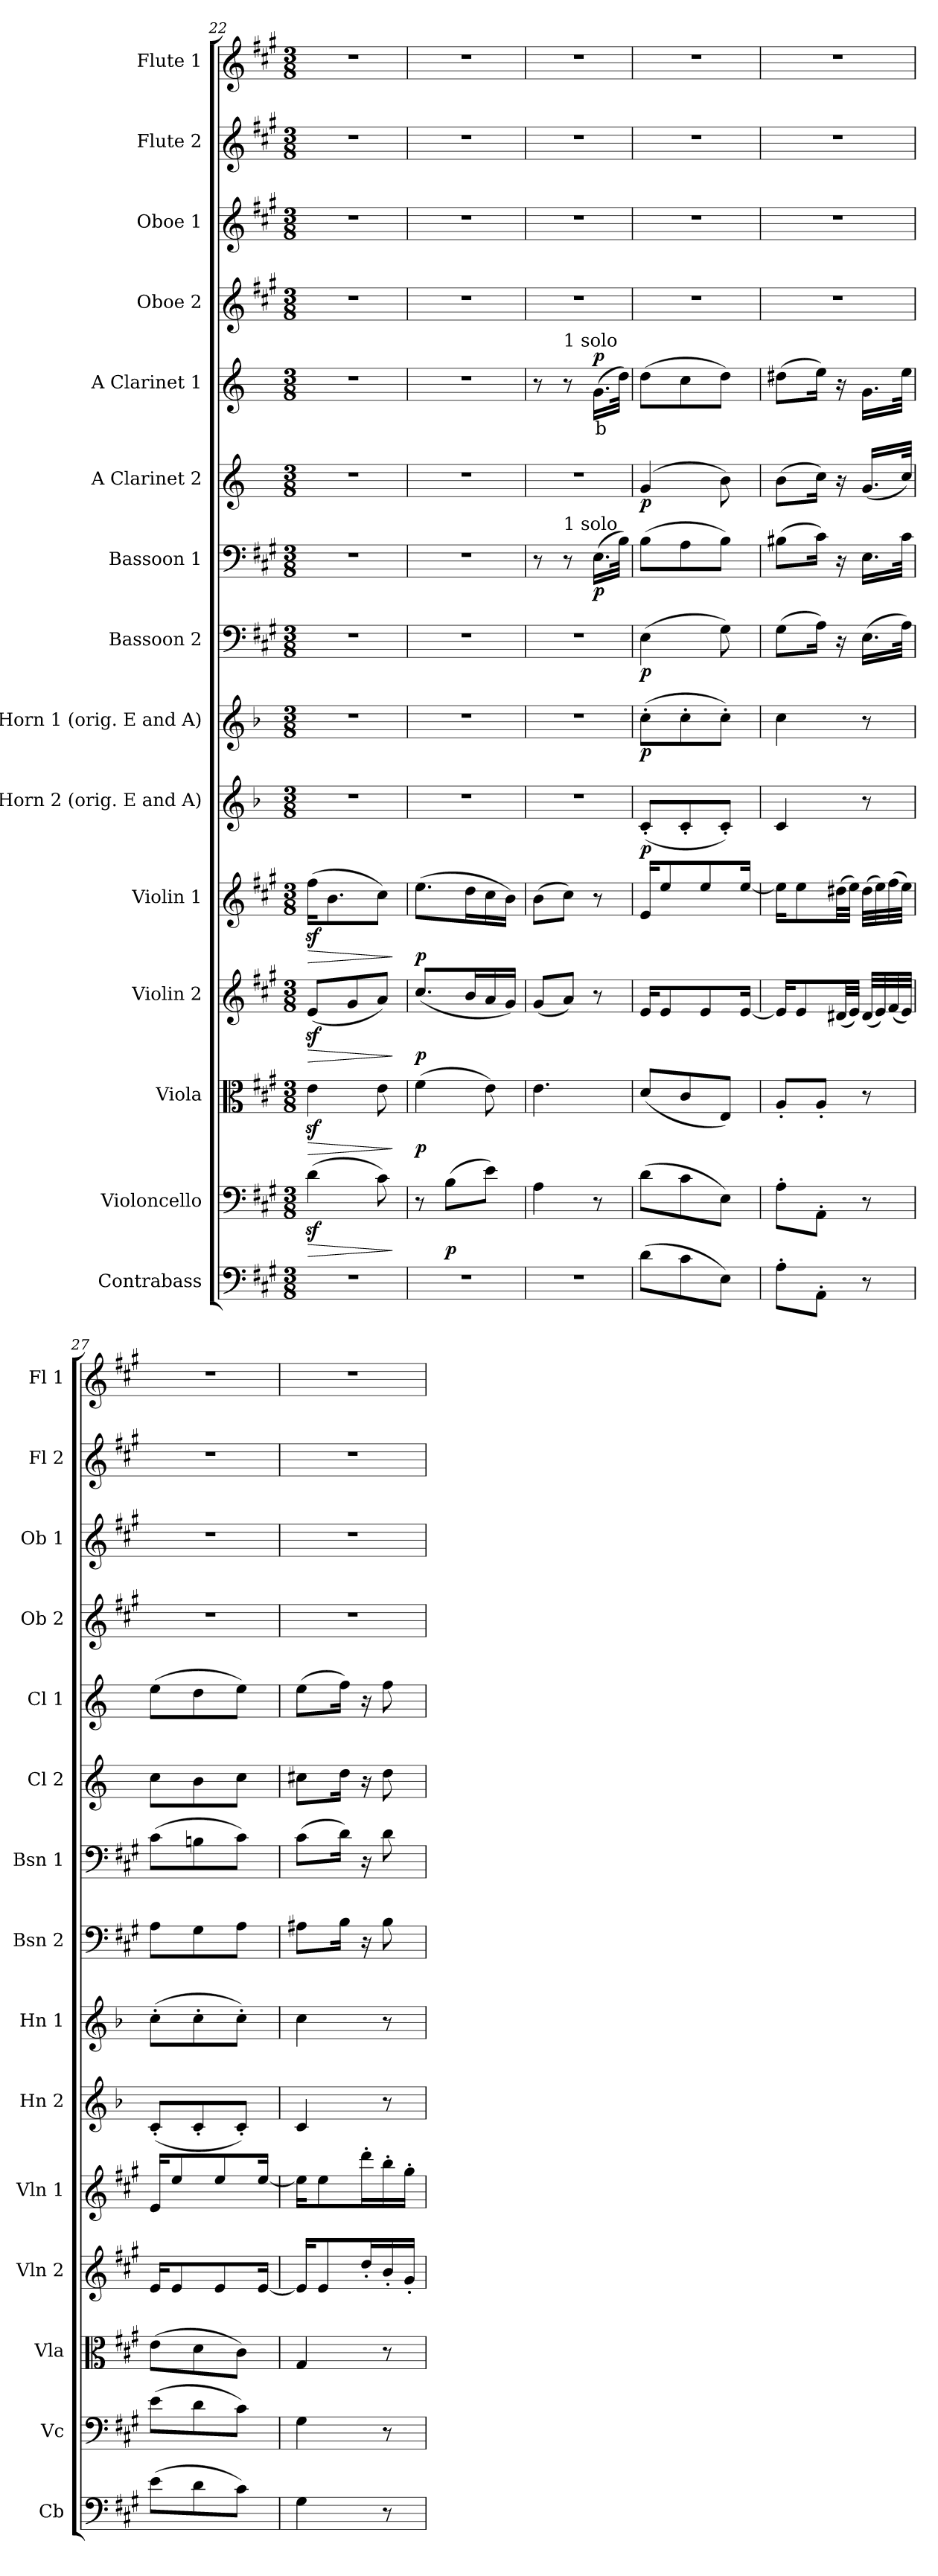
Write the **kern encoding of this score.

**kern	**kern	**dynam	**kern	**dynam	**kern	**dynam	**kern	**dynam	**kern	**dynam	**kern	**dynam	**kern	**dynam	**kern	**dynam	**kern	**dynam	**kern	**text	**dynam	**kern	**kern	**kern	**kern
*part15	*part14	*part14	*part13	*part13	*part12	*part12	*part11	*part11	*part10	*part10	*part9	*part9	*part8	*part8	*part7	*part7	*part6	*part6	*part5	*part5	*part5	*part4	*part3	*part2	*part1
*staff15	*staff14	*staff14	*staff13	*staff13	*staff12	*staff12	*staff11	*staff11	*staff10	*staff10	*staff9	*staff9	*staff8	*staff8	*staff7	*staff7	*staff6	*staff6	*staff5	*staff5	*staff5	*staff4	*staff3	*staff2	*staff1
*I"Contrabass	*I"Violoncello	*	*I"Viola	*	*I"Violin 2	*	*I"Violin 1	*	*I"E Horn 2 (orig. E and A)	*	*I"E Horn 1 (orig. E and A)	*	*I"Bassoon 2	*	*I"Bassoon 1	*	*I"A Clarinet 2	*	*I"A Clarinet 1	*	*	*I"Oboe 2	*I"Oboe 1	*I"Flute 2	*I"Flute 1
*I'Cb	*I'Vc	*	*I'Vla	*	*I'Vln 2	*	*I'Vln 1	*	*I'Hn 2	*	*I'Hn 1	*	*I'Bsn 2	*	*I'Bsn 1	*	*I'Cl 2	*	*I'Cl 1	*	*	*I'Ob 2	*I'Ob 1	*I'Fl 2	*I'Fl 1
*clefF4	*clefF4	*	*clefC3	*	*clefG2	*	*clefG2	*	*clefG2	*	*clefG2	*	*clefF4	*	*clefF4	*	*clefG2	*	*clefG2	*	*	*clefG2	*clefG2	*clefG2	*clefG2
*ITrd7c12	*	*	*	*	*	*	*	*	*ITrd5c8	*	*ITrd5c8	*	*	*	*	*	*ITrd2c3	*	*ITrd2c3	*	*	*	*	*	*
*k[f#c#g#]	*k[f#c#g#]	*	*k[f#c#g#]	*	*k[f#c#g#]	*	*k[f#c#g#]	*	*k[f#c#g#]	*	*k[f#c#g#]	*	*k[f#c#g#]	*	*k[f#c#g#]	*	*k[f#c#g#]	*	*k[f#c#g#]	*	*	*k[f#c#g#]	*k[f#c#g#]	*k[f#c#g#]	*k[f#c#g#]
*M3/8	*M3/8	*	*M3/8	*	*M3/8	*	*M3/8	*	*M3/8	*	*M3/8	*	*M3/8	*	*M3/8	*	*M3/8	*	*M3/8	*	*	*M3/8	*M3/8	*M3/8	*M3/8
=22	=22	=22	=22	=22	=22	=22	=22	=22	=22	=22	=22	=22	=22	=22	=22	=22	=22	=22	=22	=22	=22	=22	=22	=22	=22
!	!	!LO:HP:b	!	!LO:HP:b	!	!LO:HP:b	!	!LO:HP:b	!	!	!	!	!	!	!	!	!	!	!	!	!	!	!	!	!
4.r	(4dz<\	>	4ez<\	>	(8ez</L	>	(16ff#z<\KL	>	4.r	.	4.r	.	4.r	.	4.r	.	4.r	.	4.r	.	.	4.r	4.r	4.r	4.r
.	.	.	.	.	.	.	8.b\	.	.	.	.	.	.	.	.	.	.	.	.	.	.	.	.	.	.
.	.	.	.	.	8g#/	.	.	.	.	.	.	.	.	.	.	.	.	.	.	.	.	.	.	.	.
.	8c#\)	.	8e\	.	8a/J)	.	8cc#\J)	.	.	.	.	.	.	.	.	.	.	.	.	.	.	.	.	.	.
.	.	]	.	]	.	]	.	]	.	.	.	.	.	.	.	.	.	.	.	.	.	.	.	.	.
!!LO:PB:g=z
=23	=23	=23	=23	=23	=23	=23	=23	=23	=23	=23	=23	=23	=23	=23	=23	=23	=23	=23	=23	=23	=23	=23	=23	=23	=23
!	!	!	!	!LO:DY:b	!	!LO:DY:b	!	!LO:DY:b	!	!	!	!	!	!	!	!	!	!	!	!	!	!	!	!	!
4.r	8r	.	(4f#\	p	(8.cc#/L	p	(8.ee\L	p	4.r	.	4.r	.	4.r	.	4.r	.	4.r	.	4.r	.	.	4.r	4.r	4.r	4.r
!	!	!LO:DY:b	!	!	!	!	!	!	!	!	!	!	!	!	!	!	!	!	!	!	!	!	!	!	!
.	(8B\L	p	.	.	.	.	.	.	.	.	.	.	.	.	.	.	.	.	.	.	.	.	.	.	.
.	.	.	.	.	16b/L	.	16dd\L	.	.	.	.	.	.	.	.	.	.	.	.	.	.	.	.	.	.
.	8e\J)	.	8e\)	.	16a/	.	16cc#\	.	.	.	.	.	.	.	.	.	.	.	.	.	.	.	.	.	.
.	.	.	.	.	16g#/JJ)	.	16b\JJ)	.	.	.	.	.	.	.	.	.	.	.	.	.	.	.	.	.	.
=24	=24	=24	=24	=24	=24	=24	=24	=24	=24	=24	=24	=24	=24	=24	=24	=24	=24	=24	=24	=24	=24	=24	=24	=24	=24
4.r	4A\	.	4.e\	.	(8g#/L	.	(8b\L	.	4.r	.	4.r	.	4.r	.	8r	.	4.r	.	8r	.	.	4.r	4.r	4.r	4.r
!	!	!	!	!	!	!	!	!	!	!	!	!	!	!	!	!	!	!	!LO:TX:a:t=1 solo	!	!	!	!	!	!
!	!	!	!	!	!	!	!	!	!	!	!	!	!	!	!LO:TX:a:t=1 solo	!	!	!	!	!	!	!	!	!	!
.	.	.	.	.	8a/J)	.	8cc#\J)	.	.	.	.	.	.	.	8r	.	.	.	8r	.	.	.	.	.	.
!	!	!	!	!	!	!	!	!	!	!	!	!	!	!	!	!LO:DY:b	!	!	!	!LO:LY:b:color=#FF0000	!LO:DY:b	!	!	!	!
.	8r	.	.	.	8r	.	8r	.	.	.	.	.	.	.	(16.E\LL	p	.	.	(16.e\LL	b	p	.	.	.	.
.	.	.	.	.	.	.	.	.	.	.	.	.	.	.	32B\JJk)	.	.	.	32b\JJk)	.	.	.	.	.	.
=25	=25	=25	=25	=25	=25	=25	=25	=25	=25	=25	=25	=25	=25	=25	=25	=25	=25	=25	=25	=25	=25	=25	=25	=25	=25
!	!	!	!	!	!	!	!	!	!	!LO:DY:b	!	!LO:DY:b	!	!LO:DY:b	!	!	!	!LO:DY:b	!	!	!	!	!	!	!
(8D\L	(8d\L	.	(8d/L	.	16e/KL	.	16e/KL	.	(8E'/L	p	(8e'\L	p	(4E\	p	(8B\L	.	(4e/	p	(8b\L	.	.	4.r	4.r	4.r	4.r
.	.	.	.	.	8e/	.	8ee/	.	.	.	.	.	.	.	.	.	.	.	.	.	.	.	.	.	.
8C#\	8c#\	.	8c#/	.	.	.	.	.	8E'/	.	8e'\	.	.	.	8A\	.	.	.	8a\	.	.	.	.	.	.
.	.	.	.	.	8e/	.	8ee/	.	.	.	.	.	.	.	.	.	.	.	.	.	.	.	.	.	.
8EE\J)	8E\J)	.	8E/J)	.	.	.	.	.	8E'/J)	.	8e'\J)	.	8G#\)	.	8B\J)	.	8g#\)	.	8b\J)	.	.	.	.	.	.
.	.	.	.	.	[16e/Jk	.	[16ee/Jk	.	.	.	.	.	.	.	.	.	.	.	.	.	.	.	.	.	.
=26	=26	=26	=26	=26	=26	=26	=26	=26	=26	=26	=26	=26	=26	=26	=26	=26	=26	=26	=26	=26	=26	=26	=26	=26	=26
8AA'\L	8A'\L	.	8A'/L	.	16e/KL]	.	16ee\KL]	.	4E/	.	4e\	.	(8G#\L	.	(8B#X\L	.	(8g#\L	.	(8b#X\L	.	.	4.r	4.r	4.r	4.r
.	.	.	.	.	8e/	.	8ee\	.	.	.	.	.	.	.	.	.	.	.	.	.	.	.	.	.	.
8AAA'\J	8AA'\J	.	8A'/J	.	.	.	.	.	.	.	.	.	16A\Jk)	.	16c#\Jk)	.	16a\Jk)	.	16cc#\Jk)	.	.	.	.	.	.
.	.	.	.	.	(32d#X/LL	.	(32dd#X\LL	.	.	.	.	.	16r	.	16r	.	16r	.	16r	.	.	.	.	.	.
.	.	.	.	.	32e/JJJ)	.	32ee\JJJ)	.	.	.	.	.	.	.	.	.	.	.	.	.	.	.	.	.	.
8r	8r	.	8r	.	(32d#/LLL	.	(32dd#\LLL	.	8r	.	8r	.	(16.E\LL	.	16.E\LL	.	(16.e/LL	.	16.e\LL	.	.	.	.	.	.
.	.	.	.	.	32e/)	.	32ee\)	.	.	.	.	.	.	.	.	.	.	.	.	.	.	.	.	.	.
.	.	.	.	.	(32f#/	.	(32ff#\	.	.	.	.	.	.	.	.	.	.	.	.	.	.	.	.	.	.
.	.	.	.	.	32e/JJJ)	.	32ee\JJJ)	.	.	.	.	.	32A\JJk)	.	32c#\JJk	.	32a/JJk)	.	32cc#\JJk	.	.	.	.	.	.
=27	=27	=27	=27	=27	=27	=27	=27	=27	=27	=27	=27	=27	=27	=27	=27	=27	=27	=27	=27	=27	=27	=27	=27	=27	=27
(8E\L	(8e\L	.	(8e\L	.	16e/KL	.	16e/KL	.	(8E'/L	.	(8e'\L	.	8A\L	.	(8c#\L	.	8a\L	.	(8cc#\L	.	.	4.r	4.r	4.r	4.r
.	.	.	.	.	8e/	.	8ee/	.	.	.	.	.	.	.	.	.	.	.	.	.	.	.	.	.	.
8D\	8d\	.	8d\	.	.	.	.	.	8E'/	.	8e'\	.	8G#\	.	8Bn\	.	8g#\	.	8b\	.	.	.	.	.	.
.	.	.	.	.	8e/	.	8ee/	.	.	.	.	.	.	.	.	.	.	.	.	.	.	.	.	.	.
8C#\J)	8c#\J)	.	8c#\J)	.	.	.	.	.	8E'/J)	.	8e'\J)	.	8A\J	.	8c#\J)	.	8a\J	.	8cc#\J)	.	.	.	.	.	.
.	.	.	.	.	[16e/Jk	.	[16ee/Jk	.	.	.	.	.	.	.	.	.	.	.	.	.	.	.	.	.	.
=28	=28	=28	=28	=28	=28	=28	=28	=28	=28	=28	=28	=28	=28	=28	=28	=28	=28	=28	=28	=28	=28	=28	=28	=28	=28
4GG#\	4G#\	.	4G#/	.	16e/KL]	.	16ee\KL]	.	4E/	.	4e\	.	8A#X\L	.	(8c#\L	.	8a#X\L	.	(8cc#\L	.	.	4.r	4.r	4.r	4.r
.	.	.	.	.	8e/	.	8ee\	.	.	.	.	.	.	.	.	.	.	.	.	.	.	.	.	.	.
.	.	.	.	.	.	.	.	.	.	.	.	.	16B\Jk	.	16d\Jk)	.	16b\Jk	.	16dd\Jk)	.	.	.	.	.	.
.	.	.	.	.	16dd'/L	.	16ddd'\L	.	.	.	.	.	16r	.	16r	.	16r	.	16r	.	.	.	.	.	.
8r	8r	.	8r	.	16b'/	.	16bb'\	.	8r	.	8r	.	8B\	.	8d\	.	8b\	.	8dd\	.	.	.	.	.	.
.	.	.	.	.	16g#'/JJ	.	16gg#'\JJ	.	.	.	.	.	.	.	.	.	.	.	.	.	.	.	.	.	.
=	=	=	=	=	=	=	=	=	=	=	=	=	=	=	=	=	=	=	=	=	=	=	=	=	=
*-	*-	*-	*-	*-	*-	*-	*-	*-	*-	*-	*-	*-	*-	*-	*-	*-	*-	*-	*-	*-	*-	*-	*-	*-	*-
